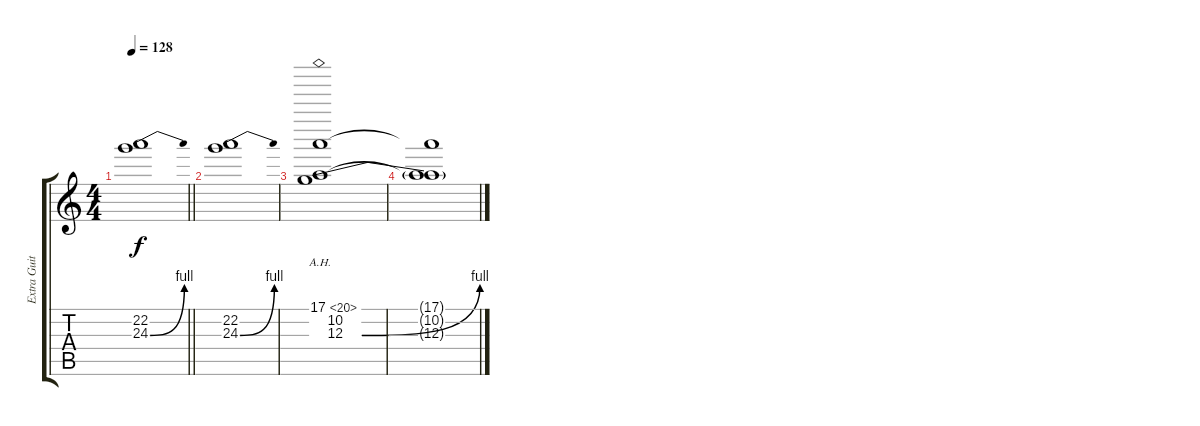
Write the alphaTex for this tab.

\track ("Extra Guitar" "Extra Guit") {instrument overdrivenguitar}
\staff {score tabs}
\tuning (E4 B3 G3 D3 A2 D2) {hide}
\ts (4 4)
\tempo 128
\clef g2
\barLineRight lightlight
\ks c
(22.2 24.3{be (bend 0 0 60 4)}).1{dy f} |
(22.2 24.3{be (bend 0 0 60 4)}).1 |
(17.1{ah 3} 10.2 12.3{be (bend 0 0 60 4)}).1 |
(17.1{t} 10.2{t} 12.3{t}).1
